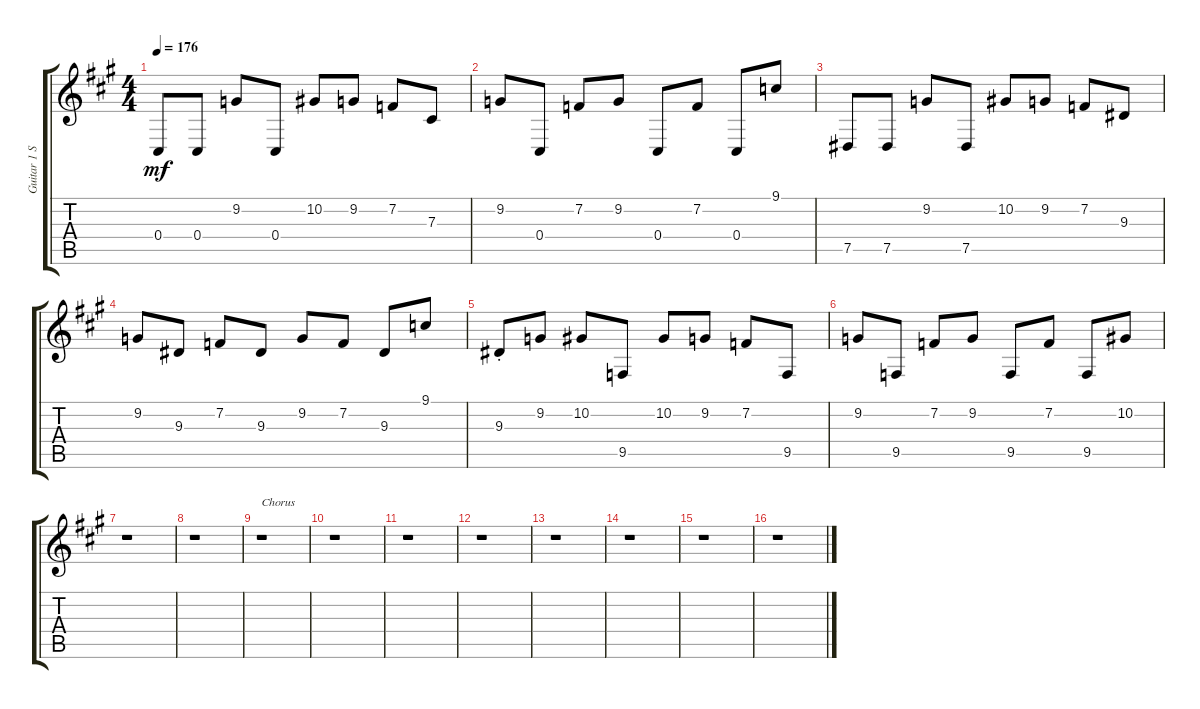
\track ("Guitar 1 Synth" "Guitar 1 S") {instrument lead1square}
\staff {score tabs}
\tuning (Eb4 Bb3 Gb3 Db3 Ab2 Db2) {hide}
\ts (4 4)
\tempo 176
\clef g2
\ks a
0.4.8{dy mf} 0.4.8 9.2.8 0.4.8 10.2.8 9.2.8 7.2.8 7.3.8 |
9.2.8 0.4.8 7.2.8 9.2.8 0.4.8 7.2.8 0.4.8 9.1.8 |
7.5.8 7.5.8 9.2.8 7.5.8 10.2.8 9.2.8 7.2.8 9.3.8 |
9.2.8 9.3.8 7.2.8 9.3.8 9.2.8 7.2.8 9.3.8 9.1.8 |
9.3{st}.8 9.2.8 10.2.8 9.5.8 10.2.8 9.2.8 7.2.8 9.5.8 |
9.2.8 9.5.8 7.2.8 9.2.8 9.5.8 7.2.8 9.5.8 10.2.8 |
r.1 |
r.1 |
r.1{txt "Chorus"} |
r.1 |
r.1 |
r.1 |
r.1 |
r.1 |
r.1 |
r.1
